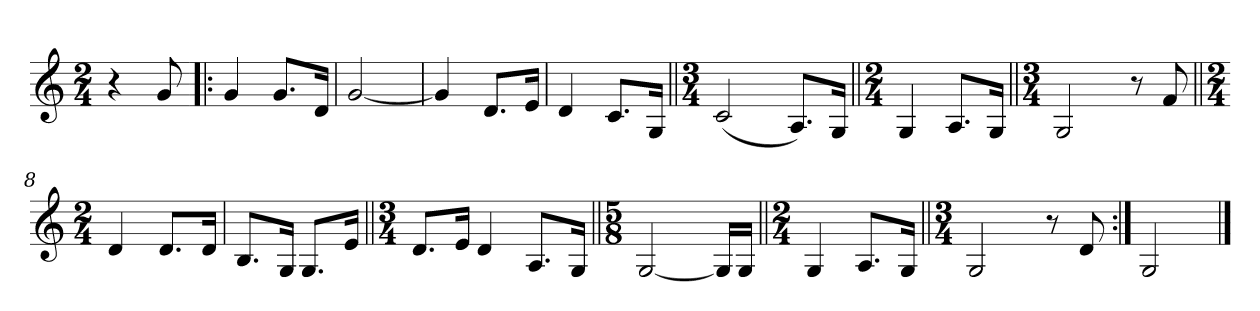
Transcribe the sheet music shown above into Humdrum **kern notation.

**kern
*part1
*staff1
*clefG2
*k[]
*M2/4
=
4r
8g/
=1!|:
4g/
8.g/L
16d/Jk
=2
[2g/
=3
4g/]
8.d/L
16e/Jk
=4
4d/
8.c/L
16G/Jk
=5||
*M3/4
(2c/
8.A/L)
16G/Jk
=6||
*M2/4
4G/
8.A/L
16G/Jk
=7||
*M3/4
2G/
8r
8f/
=8||
*M2/4
4d/
8.d/L
16d/Jk
=9
8.B/L
16G/Jk
8.G/L
16e/Jk
=10||
*M3/4
8.d/L
16e/Jk
4d/
8.A/L
16G/Jk
=11||
*M5/8
[2G/
16G/LL]
16G/JJ
=12||
*M2/4
4G/
8.A/L
16G/Jk
=13||
*M3/4
2G/
8r
8d/
=14:|!
2G/
==
*-
